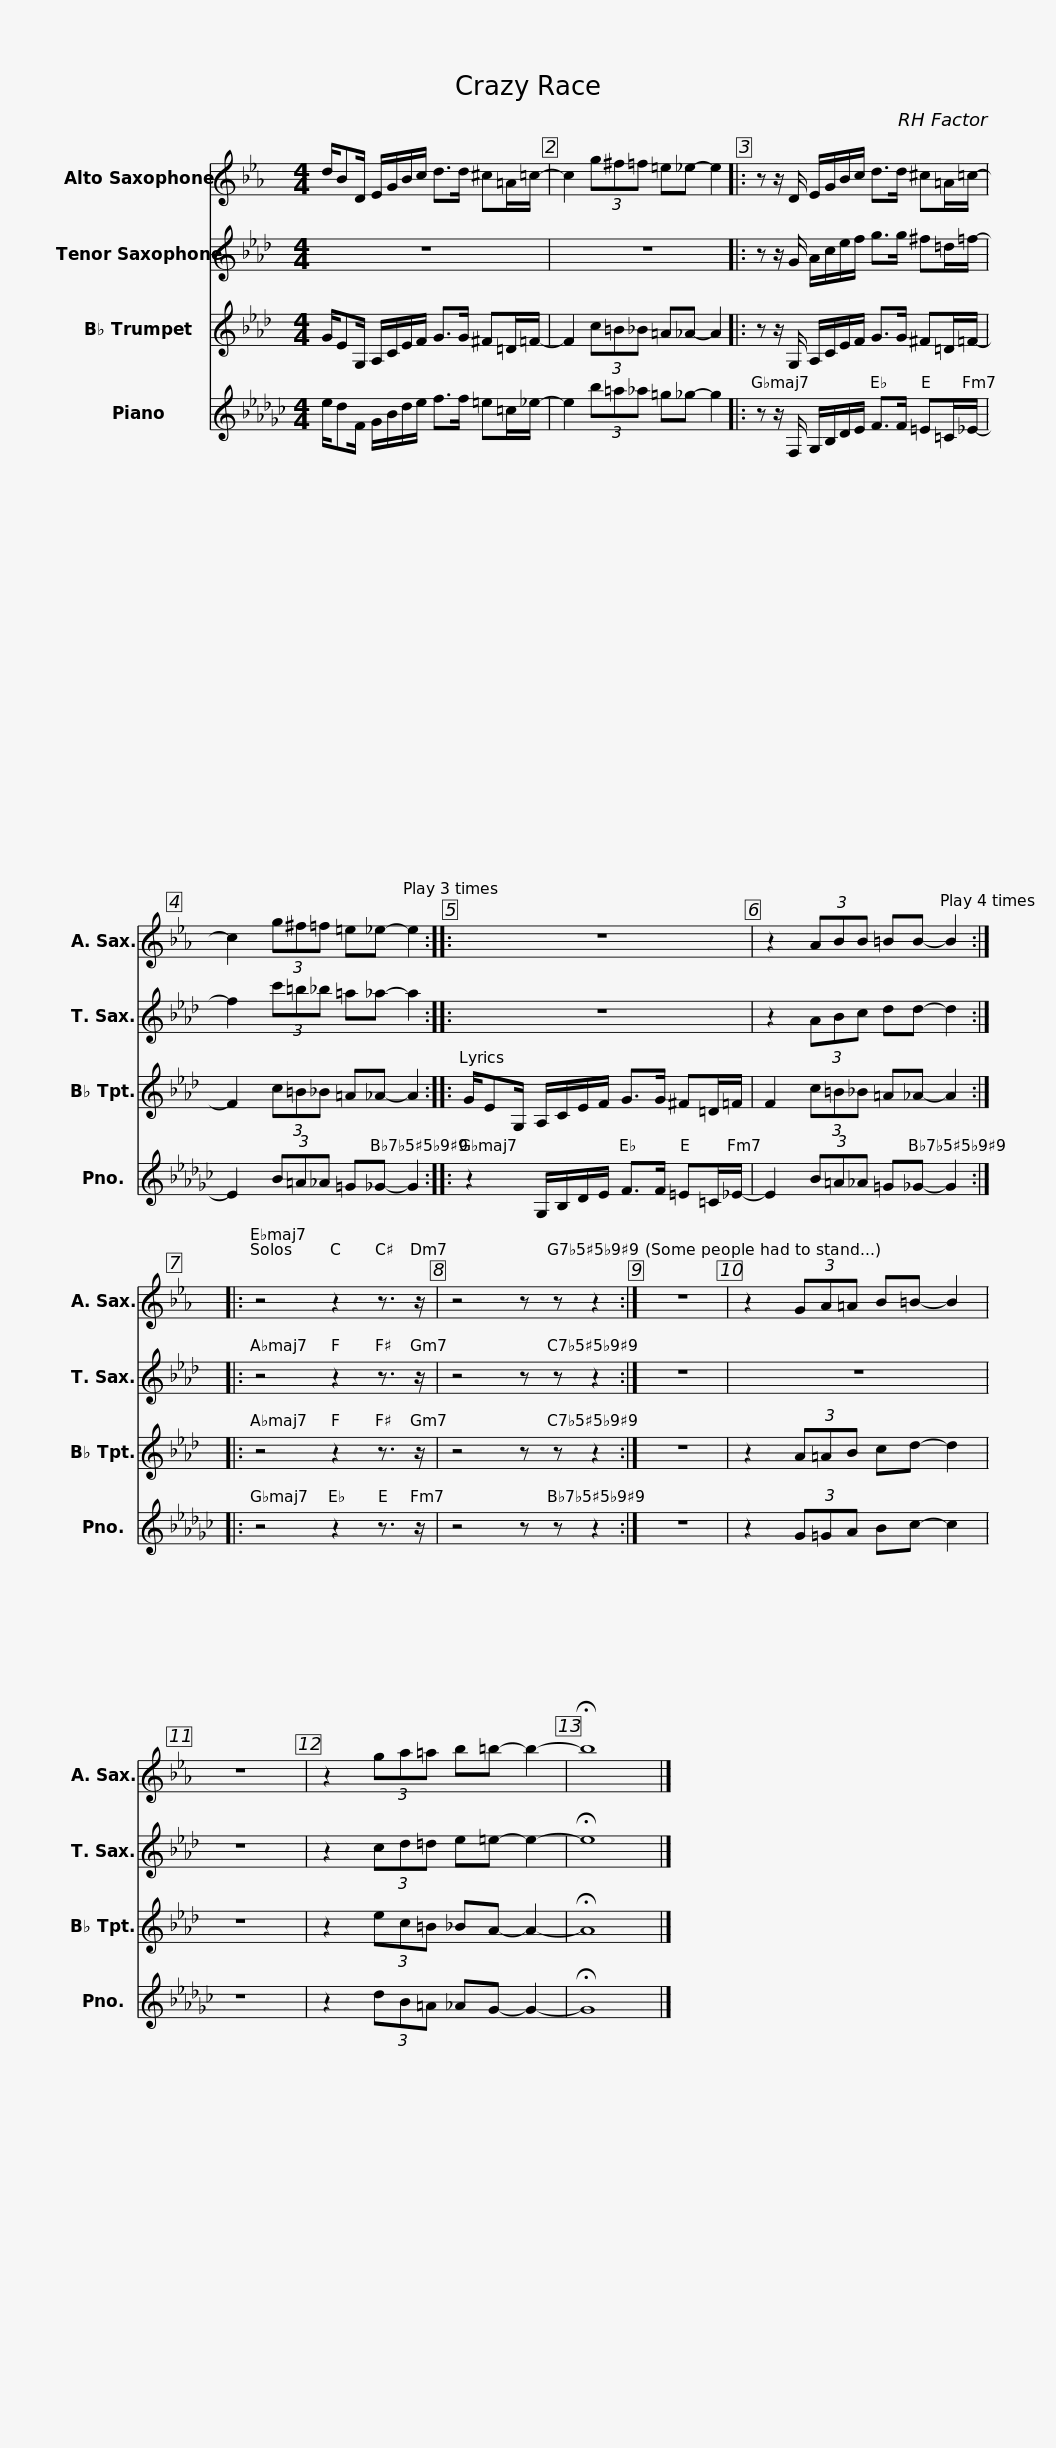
X:1
%%score 1 2 3 4
L:1/8
M:4/4
I:linebreak $
K:Gb
V:1 treble transpose=-9
V:2 treble transpose=-14
V:3 treble transpose=-2
V:4 treble
V:1
[K:Eb] d/BD/ E/G/B/c/ d>d ^c=A/=c/- | c2 (3g^f=f =e_e- e2 |:$ z z/ D/ E/G/B/c/ d>d ^c=A/=c/- | c2 (3g^f=f =e_e- e2 ::$ z8 | %5
 z2 (3ABB =BB- B2 :: z4 z2 z3/2 z/ |$ z4 z z z2 :| z8 | z2 (3GA=A B=B- B2 | %10
 z8 | z2 (3ga=a b=b- b2- | !fermata!b8 |] %13
V:2
[K:Ab] z8 | z8 |:$ z z/ G/ A/c/e/f/ g>g ^f=d/=f/- | f2 (3c'=b_b =a_a- a2 ::$ z8 | %5
 z2 (3ABc dd- d2 :: z4 z2 z3/2 z/ |$ z4 z z z2 :| z8 | z8 | %10
 z8 | z2 (3cd=d e=e- e2- | !fermata!e8 |] %13
V:3
[K:Ab] G/EG,/ A,/C/E/F/ G>G ^F=D/=F/- | F2 (3c=B_B =A_A- A2 |:$ z z/ G,/ A,/C/E/F/ G>G ^F=D/=F/- | F2 (3c=B_B =A_A- A2 ::$ G/EG,/ A,/C/E/F/ G>G ^F=D/=F/ | %5
 F2 (3c=B_B =A_A- A2 :: z4 z2 z3/2 z/ |$ z4 z z z2 :| z8 | z2 (3A=AB cd- d2 | %10
 z8 | z2 (3ec=B _BA- A2- | !fermata!A8 |] %13
V:4
 e/dF/ G/B/d/e/ f>f =e=c/_e/- | e2 (3b=a_a =g_g- g2 |:$ z z/ F,/ G,/B,/D/E/ F>F =E=C/_E/- | E2 (3B=A_A =G_G- G2 ::$ z2 G,/B,/D/E/ F>F =E=C/_E/- | %5
 E2 (3B=A_A =G_G- G2 :: z4 z2 z3/2 z/ |$ z4 z z z2 :| z8 | z2 (3G=GA Bc- c2 | %10
 z8 | z2 (3dB=A _AG- G2- | !fermata!G8 |] %13
